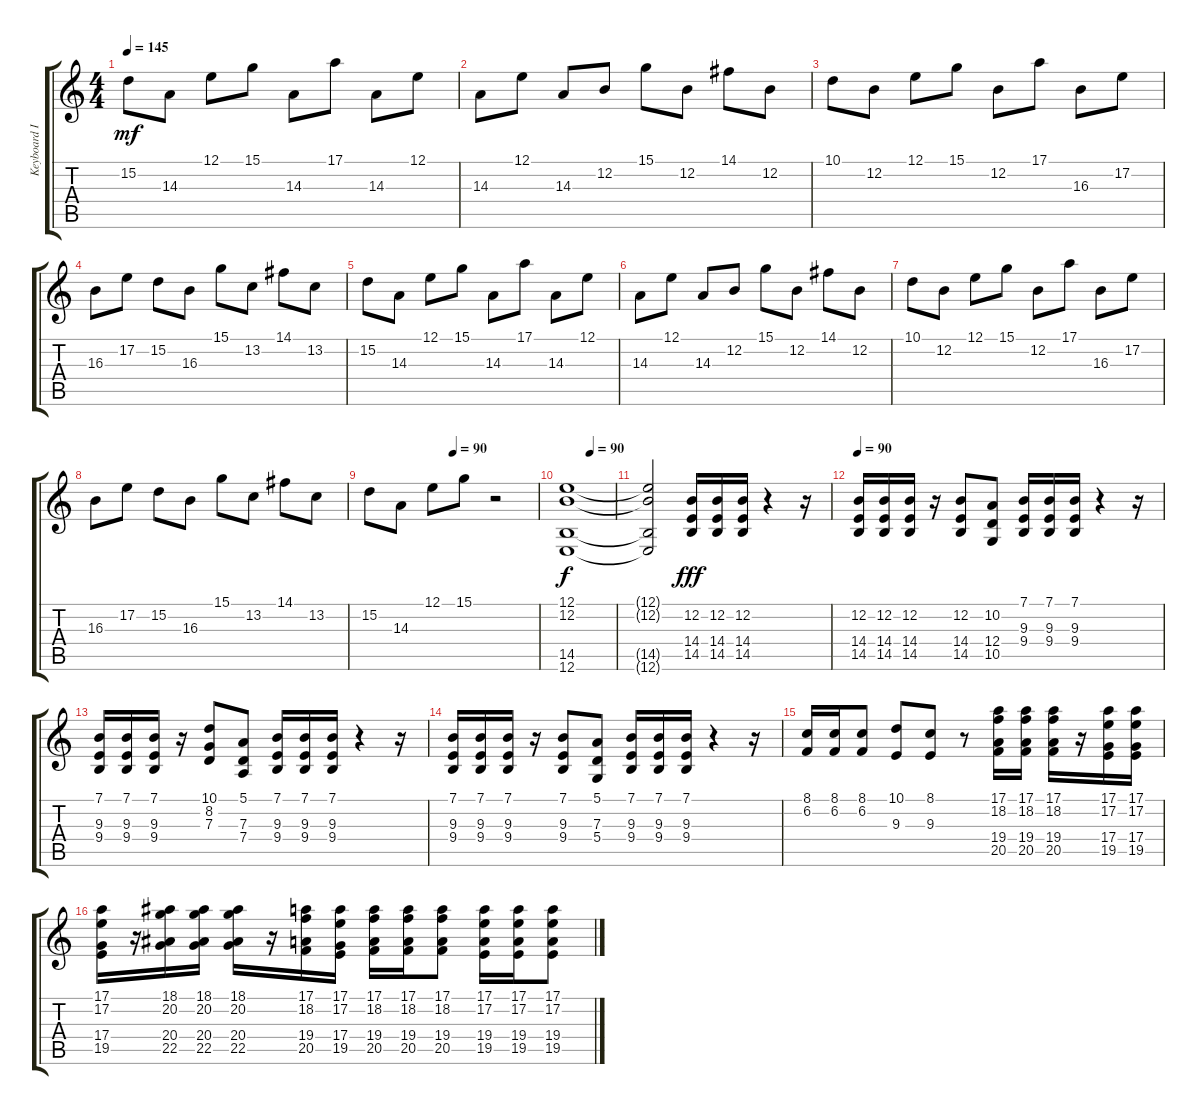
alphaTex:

\track ("Keyboard I" "Keyboard I") {instrument marimba}
\staff {score tabs}
\tuning (E4 B3 G3 D3 A2 E2) {hide}
\ts (4 4)
\tempo 145
\clef g2
\ks c
15.2.8{dy mf} 14.3.8 12.1.8 15.1.8 14.3.8 17.1.8 14.3.8 12.1.8 |
14.3.8 12.1.8 14.3.8 12.2.8 15.1.8 12.2.8 14.1.8 12.2.8 |
10.1.8 12.2.8 12.1.8 15.1.8 12.2.8 17.1.8 16.3.8 17.2.8 |
16.3.8 17.2.8 15.2.8 16.3.8 15.1.8 13.2.8 14.1.8 13.2.8 |
15.2.8 14.3.8 12.1.8 15.1.8 14.3.8 17.1.8 14.3.8 12.1.8 |
14.3.8 12.1.8 14.3.8 12.2.8 15.1.8 12.2.8 14.1.8 12.2.8 |
10.1.8 12.2.8 12.1.8 15.1.8 12.2.8 17.1.8 16.3.8 17.2.8 |
16.3.8 17.2.8 15.2.8 16.3.8 15.1.8 13.2.8 14.1.8 13.2.8 |
\tempo (90 0.5)
15.2.8 14.3.8 12.1.8 15.1.8 r.2 |
\tempo (90 0.5)
(12.1 12.2 14.5 12.6).1{dy f volume 11 instrument stringensemble1} |
(12.1{t} 12.2{t} 14.5{t} 12.6{t}).2 (12.2 14.4 14.5).16{dy fff} (12.2 14.4 14.5).16 (12.2 14.4 14.5).16 r.4 r.16 |
\tempo 90
(12.2 14.4 14.5).16 (12.2 14.4 14.5).16 (12.2 14.4 14.5).16 r.16 (12.2 14.4 14.5).8 (10.2 12.4 10.5).8 (7.1 9.3 9.4).16 (7.1 9.3 9.4).16 (7.1 9.3 9.4).16 r.4 r.16 |
(7.1 9.3 9.4).16 (7.1 9.3 9.4).16 (7.1 9.3 9.4).16 r.16 (10.1 8.2 7.3).8 (5.1 7.3 7.4).8 (7.1 9.3 9.4).16 (7.1 9.3 9.4).16 (7.1 9.3 9.4).16 r.4 r.16 |
(7.1 9.3 9.4).16 (7.1 9.3 9.4).16 (7.1 9.3 9.4).16 r.16 (7.1 9.3 9.4).8 (5.1 7.3 5.4).8 (7.1 9.3 9.4).16 (7.1 9.3 9.4).16 (7.1 9.3 9.4).16 r.4 r.16 |
(8.1 6.2).16 (8.1 6.2).16 (8.1 6.2).8 (10.1 9.3).8 (8.1 9.3).8 r.8 (17.1 18.2 19.4 20.5).16 (17.1 18.2 19.4 20.5).16 (17.1 18.2 19.4 20.5).16 r.16 (17.1 17.2 17.4 19.5).16 (17.1 17.2 17.4 19.5).16 |
(17.1 17.2 17.4 19.5).16 r.16 (18.1 20.2 20.4 22.5).16 (18.1 20.2 20.4 22.5).16 (18.1 20.2 20.4 22.5).16 r.16 (17.1 18.2 19.4 20.5).16 (17.1 17.2 17.4 19.5).16 (17.1 18.2 19.4 20.5).16 (17.1 18.2 19.4 20.5).16 (17.1 18.2 19.4 20.5).8 (17.1 17.2 19.4 19.5).16 (17.1 17.2 19.4 19.5).16 (17.1 17.2 19.4 19.5).8
